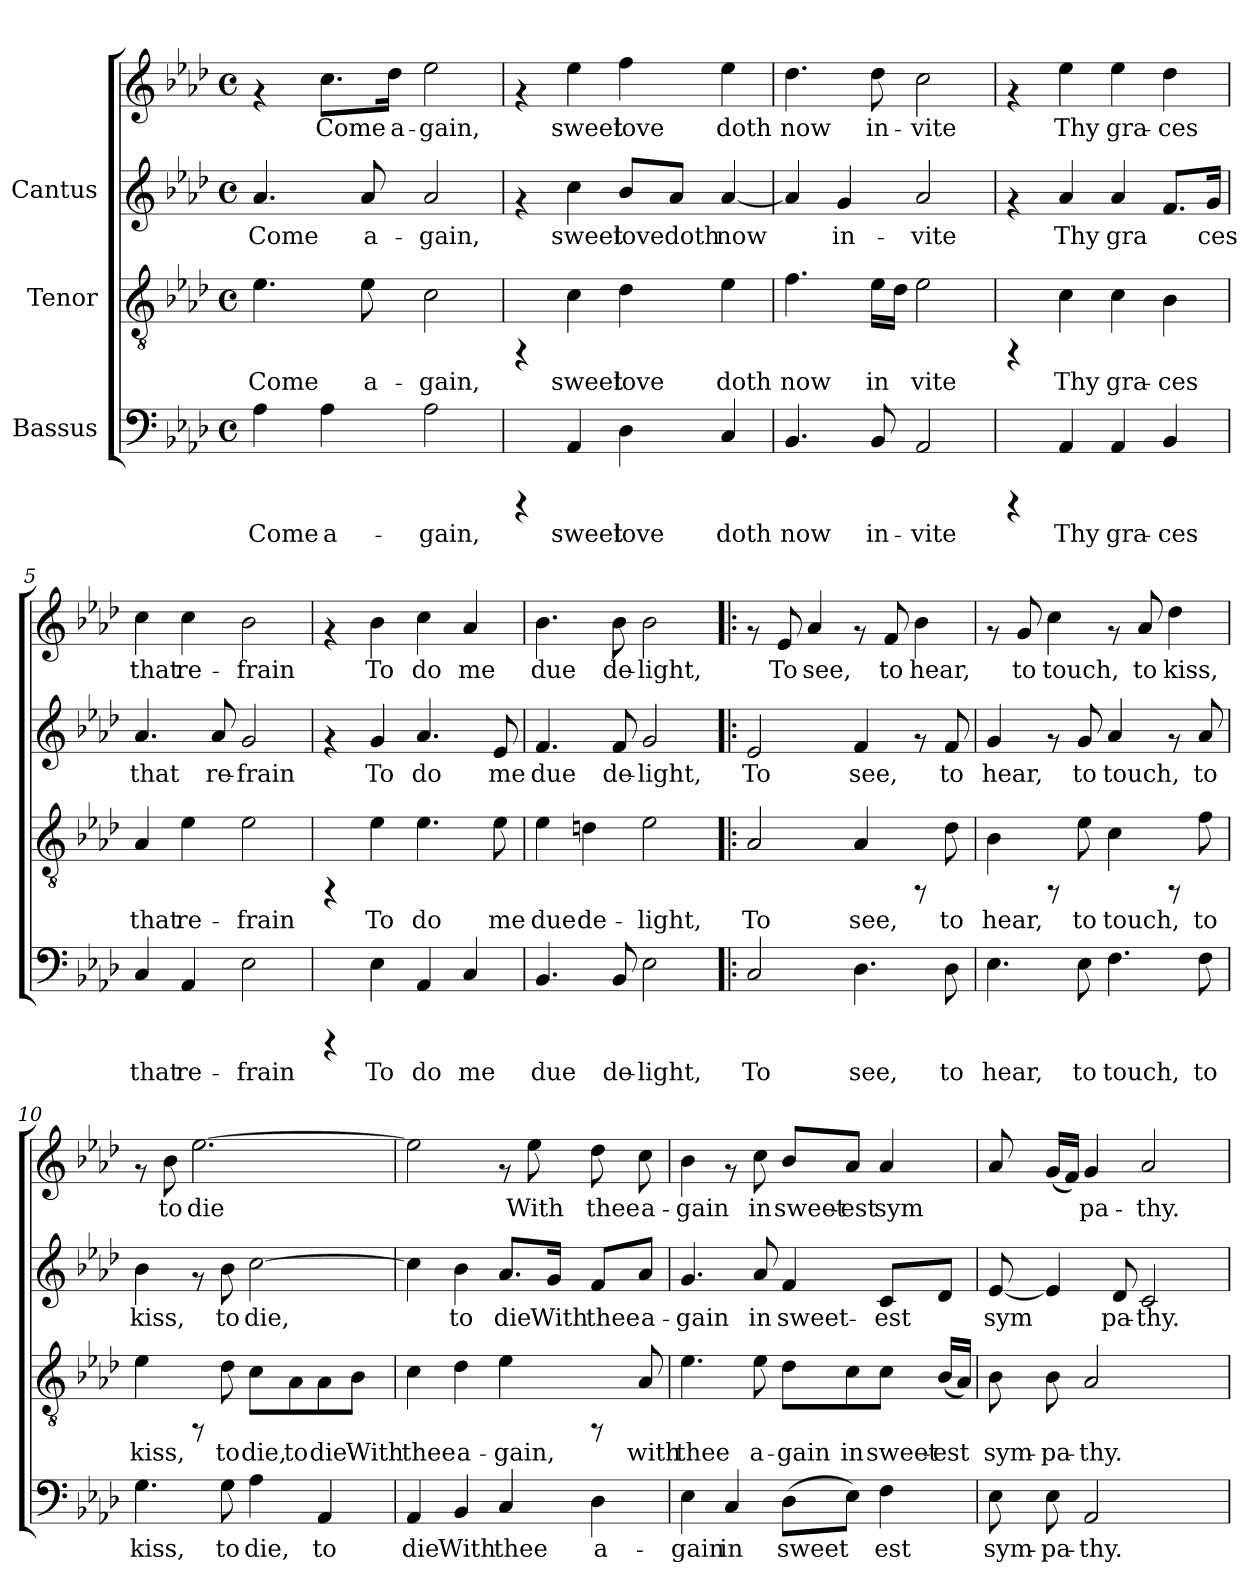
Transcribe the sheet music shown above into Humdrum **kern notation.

**kern	**text	**kern	**text	**kern	**text	**kern	**text
*part3	*part3	*part2	*part2	*part1	*part1	*part1	*part1
*staff4	*staff4	*staff3	*staff3	*staff2	*staff2	*staff1	*staff1
*I"Bassus	*	*I"Tenor	*	*I"Cantus	*	*	*
!!LO:PB:g=z
*stria5	*	*stria5	*	*stria5	*	*stria5	*
*clefF4	*	*clefGv2	*	*clefG2	*	*clefG2	*
*k[b-e-a-d-]	*	*k[b-e-a-d-]	*	*k[b-e-a-d-]	*	*k[b-e-a-d-]	*
*A-:	*	*A-:	*	*A-:	*	*A-:	*
*M4/4	*	*M4/4	*	*M4/4	*	*M4/4	*
*met(c)	*	*met(c)	*	*met(c)	*	*met(c)	*
*MM108	*	*MM108	*	*MM108	*	*MM108	*
=1	=1	=1	=1	=1	=1	=1	=1
!	!LO:LY:b:cj	!	!LO:LY:b:cj	!	!LO:LY:b:cj	!	!
4A-\	Come	4.e-\	Come	4.a-/	Come	4rf	.
!	!LO:LY:b:cj	!	!	!	!	!	!LO:LY:b:cj
4A-\	a-	.	.	.	.	8.cc\L	Come
!	!	!	!LO:LY:b:cj	!	!LO:LY:b:cj	!	!
.	.	8e-\	a-	8a-/	a-	.	.
!	!	!	!	!	!	!	!LO:LY:b:cj
.	.	.	.	.	.	16dd-\J	a-
!	!LO:LY:b:cj	!	!LO:LY:b:cj	!	!LO:LY:b:cj	!	!LO:LY:b:cj
2A-\	-gain,	2c\	-gain,	2a-/	-gain,	2ee-\	-gain,
=2	=2	=2	=2	=2	=2	=2	=2
4rCCC	.	4rFF	.	4rf	.	4rf	.
!	!LO:LY:b:cj	!	!LO:LY:b:cj	!	!LO:LY:b:cj	!	!LO:LY:b:cj
4AA-/	sweet	4c\	sweet	4cc\	sweet	4ee-\	sweet
!	!LO:LY:b:cj	!	!LO:LY:b:cj	!	!LO:LY:b:cj	!	!LO:LY:b:cj
4D-\	love	4d-\	love	8b-/L	love	4ff\	love
!	!	!	!	!	!LO:LY:b:cj	!	!
.	.	.	.	8a-/J	doth	.	.
!	!LO:LY:b:cj	!	!LO:LY:b:cj	!	!LO:LY:b:cj	!	!LO:LY:b:cj
4C/	doth	4e-\	doth	[<4a-/	now	4ee-\	doth
=3	=3	=3	=3	=3	=3	=3	=3
!	!LO:LY:b:cj	!	!LO:LY:b:cj	!	!LO:LY:b:cj	!	!LO:LY:b:cj
4.BB-/	now	4.f\	now	4a-/]	.	4.dd-\	now
!	!	!	!	!	!LO:LY:b:cj	!	!
.	.	.	.	4g/	in-	.	.
!	!LO:LY:b:cj	!	!LO:LY:b:cj	!	!	!	!LO:LY:b:cj
8BB-/	in-	16e-\L	in-	.	.	8dd-\	in-
!	!	!	!LO:LY:b:cj	!	!	!	!
.	.	16d-\J	-	.	.	.	.
!	!LO:LY:b:cj	!	!LO:LY:b:cj	!	!LO:LY:b:cj	!	!LO:LY:b:cj
2AA-/	-vite	2e-\	vite	2a-/	-vite	2cc\	-vite
=4	=4	=4	=4	=4	=4	=4	=4
4rCCC	.	4rFF	.	4rf	.	4rf	.
!	!LO:LY:b:cj	!	!LO:LY:b:cj	!	!LO:LY:b:cj	!	!LO:LY:b:cj
4AA-/	Thy	4c\	Thy	4a-/	Thy	4ee-\	Thy
!	!LO:LY:b:cj	!	!LO:LY:b:cj	!	!LO:LY:b:cj	!	!LO:LY:b:cj
4AA-/	gra-	4c\	gra-	4a-/	gra-	4ee-\	gra-
!	!LO:LY:b:cj	!	!LO:LY:b:cj	!	!LO:LY:b:cj	!	!LO:LY:b:cj
4BB-/	-ces	4B-\	-ces	8.f/L	-	4dd-\	-ces
!	!	!	!	!	!LO:LY:b:cj	!	!
.	.	.	.	16g/J	ces	.	.
!!LO:PB:g=z
=5	=5	=5	=5	=5	=5	=5	=5
!	!LO:LY:b:cj	!	!LO:LY:b:cj	!	!LO:LY:b:cj	!	!LO:LY:b:cj
4C/	that	4A-/	that	4.a-/	that	4cc\	that
!	!LO:LY:b:cj	!	!LO:LY:b:cj	!	!	!	!LO:LY:b:cj
4AA-/	re-	4e-\	re-	.	.	4cc\	re-
!	!	!	!	!	!LO:LY:b:cj	!	!
.	.	.	.	8a-/	re-	.	.
!	!LO:LY:b:cj	!	!LO:LY:b:cj	!	!LO:LY:b:cj	!	!LO:LY:b:cj
2E-\	-frain	2e-\	-frain	2g/	-frain	2b-\	-frain
=6	=6	=6	=6	=6	=6	=6	=6
4rCCC	.	4rFF	.	4rf	.	4rf	.
!	!LO:LY:b:cj	!	!LO:LY:b:cj	!	!LO:LY:b:cj	!	!LO:LY:b:cj
4E-\	To	4e-\	To	4g/	To	4b-\	To
!	!LO:LY:b:cj	!	!LO:LY:b:cj	!	!LO:LY:b:cj	!	!LO:LY:b:cj
4AA-/	do	4.e-\	do	4.a-/	do	4cc\	do
!	!LO:LY:b:cj	!	!	!	!	!	!LO:LY:b:cj
4C/	me	.	.	.	.	4a-/	me
!	!	!	!LO:LY:b:cj	!	!LO:LY:b:cj	!	!
.	.	8e-\	me	8e-/	me	.	.
=7	=7	=7	=7	=7	=7	=7	=7
!	!LO:LY:b:cj	!	!LO:LY:b:cj	!	!LO:LY:b:cj	!	!LO:LY:b:cj
4.BB-/	due	4e-\	due	4.f/	due	4.b-\	due
!	!	!	!LO:LY:b:cj	!	!	!	!
.	.	4dn\	de-	.	.	.	.
!	!LO:LY:b:cj	!	!	!	!LO:LY:b:cj	!	!LO:LY:b:cj
8BB-/	de-	.	.	8f/	de-	8b-\	de-
!	!LO:LY:b:cj	!	!LO:LY:b:cj	!	!LO:LY:b:cj	!	!LO:LY:b:cj
2E-\	-light,	2e-\	-light,	2g/	-light,	2b-\	-light,
=8!|:	=8!|:	=8!|:	=8!|:	=8!|:	=8!|:	=8!|:	=8!|:
!	!LO:LY:b:cj	!	!LO:LY:b:cj	!	!LO:LY:b:cj	!	!
2C/	To	2A-/	To	2e-/	To	8rf	.
!	!	!	!	!	!	!	!LO:LY:b:cj
.	.	.	.	.	.	8e-/	To
!	!	!	!	!	!	!	!LO:LY:b:cj
.	.	.	.	.	.	4a-/	see,
!	!LO:LY:b:cj	!	!LO:LY:b:cj	!	!LO:LY:b:cj	!	!
4.D-\	see,	4A-/	see,	4f/	see,	8rf	.
!	!	!	!	!	!	!	!LO:LY:b:cj
.	.	.	.	.	.	8f/	to
!	!	!	!	!	!	!	!LO:LY:b:cj
.	.	8rFF	.	8rf	.	4b-\	hear,
!	!LO:LY:b:cj	!	!LO:LY:b:cj	!	!LO:LY:b:cj	!	!
8D-\	to	8d-\	to	8f/	to	.	.
!!LO:LB:g=z
=9	=9	=9	=9	=9	=9	=9	=9
!	!LO:LY:b:cj	!	!LO:LY:b:cj	!	!LO:LY:b:cj	!	!
4.E-\	hear,	4B-\	hear,	4g/	hear,	8rf	.
!	!	!	!	!	!	!	!LO:LY:b:cj
.	.	.	.	.	.	8g/	to
!	!	!	!	!	!	!	!LO:LY:b:cj
.	.	8rFF	.	8rf	.	4cc\	touch,
!	!LO:LY:b:cj	!	!LO:LY:b:cj	!	!LO:LY:b:cj	!	!
8E-\	to	8e-\	to	8g/	to	.	.
!	!LO:LY:b:cj	!	!LO:LY:b:cj	!	!LO:LY:b:cj	!	!
4.F\	touch,	4c\	touch,	4a-/	touch,	8rf	.
!	!	!	!	!	!	!	!LO:LY:b:cj
.	.	.	.	.	.	8a-/	to
!	!	!	!	!	!	!	!LO:LY:b:cj
.	.	8rFF	.	8rf	.	4dd-\	kiss,
!	!LO:LY:b:cj	!	!LO:LY:b:cj	!	!LO:LY:b:cj	!	!
8F\	to	8f\	to	8a-/	to	.	.
=10	=10	=10	=10	=10	=10	=10	=10
!	!LO:LY:b:cj	!	!LO:LY:b:cj	!	!LO:LY:b:cj	!	!
4.G\	kiss,	4e-\	kiss,	4b-\	kiss,	8rf	.
!	!	!	!	!	!	!	!LO:LY:b:cj
.	.	.	.	.	.	8b-\	to
!	!	!	!	!	!	!	!LO:LY:b:cj
.	.	8rFF	.	8rf	.	[>2.ee-\	die
!	!LO:LY:b:cj	!	!LO:LY:b:cj	!	!LO:LY:b:cj	!	!
8G\	to	8d-\	to	8b-\	to	.	.
!	!LO:LY:b:cj	!	!LO:LY:b:cj	!	!LO:LY:b:cj	!	!
4A-\	die,	8c\L	die,	[>2cc\	die,	.	.
!	!	!	!LO:LY:b:cj	!	!	!	!
.	.	8A-\	to	.	.	.	.
!	!LO:LY:b:cj	!	!LO:LY:b:cj	!	!	!	!
4AA-/	to	8A-\	die	.	.	.	.
!	!	!	!LO:LY:b:cj	!	!	!	!
.	.	8B-\J	With	.	.	.	.
=11	=11	=11	=11	=11	=11	=11	=11
!	!LO:LY:b:cj	!	!LO:LY:b:cj	!	!LO:LY:b:cj	!	!LO:LY:b:cj
4AA-/	die	4c\	thee	4cc\]	-	2ee-\]	.
!	!LO:LY:b:cj	!	!LO:LY:b:cj	!	!LO:LY:b:cj	!	!
4BB-/	With	4d-\	a-	4b-\	to	.	.
!	!LO:LY:b:cj	!	!LO:LY:b:cj	!	!LO:LY:b:cj	!	!
4C/	thee	4e-\	-gain,	8.a-/L	die	8rf	.
!	!	!	!	!	!	!	!LO:LY:b:cj
.	.	.	.	.	.	8ee-\	With
!	!	!	!	!	!LO:LY:b:cj	!	!
.	.	.	.	16g/J	With	.	.
!	!LO:LY:b:cj	!	!	!	!LO:LY:b:cj	!	!LO:LY:b:cj
4D-\	a-	8rFF	.	8f/L	thee	8dd-\	thee
!	!	!	!LO:LY:b:cj	!	!LO:LY:b:cj	!	!LO:LY:b:cj
.	.	8A-/	with	8a-/J	a-	8cc\	a-
!!LO:PB:g=z
=12	=12	=12	=12	=12	=12	=12	=12
!	!LO:LY:b:cj	!	!LO:LY:b:cj	!	!LO:LY:b:cj	!	!LO:LY:b:cj
4E-\	-gain	4.e-\	thee	4.g/	gain	4b-\	-gain
!	!LO:LY:b:cj	!	!	!	!	!	!
4C/	in	.	.	.	.	8rf	.
!	!	!	!LO:LY:b:cj	!	!LO:LY:b:cj	!	!LO:LY:b:cj
.	.	8e-\	a-	8a-/	in	8cc\	in
!	!LO:LY:b:cj	!	!LO:LY:b:cj	!	!LO:LY:b:cj	!	!LO:LY:b:cj
(>8D-\L	sweet-	8d-\L	-gain	4f/	sweet-	8b-/L	sweet-
!	!LO:LY:b:cj	!	!LO:LY:b:cj	!	!	!	!LO:LY:b:cj
8E-\J)	-	8c\	in	.	.	8a-/J	-est
!	!LO:LY:b:cj	!	!LO:LY:b:cj	!	!LO:LY:b:cj	!	!LO:LY:b:cj
4F\	est	8c\J	sweet-	8c/L	-est	4a-/	sym
!	!	!	!LO:LY:b:cj	!	!LO:LY:b:cj	!	!
.	.	(<16B-/L	-est	8d-/J	.	.	.
!	!	!	!LO:LY:b:cj	!	!	!	!
.	.	16A-/J)	.	.	.	.	.
=13	=13	=13	=13	=13	=13	=13	=13
!	!LO:LY:b:cj	!	!LO:LY:b:cj	!	!LO:LY:b:cj	!	!LO:LY:b:cj
8E-\	sym-	8B-\	sym-	[<8e-/	sym-	8a-/	-
!	!LO:LY:b:cj	!	!LO:LY:b:cj	!	!LO:LY:b:cj	!	!LO:LY:b:cj
8E-\	-pa-	8B-\	-pa-	4e-/]	-	(<16g/L	--
!	!	!	!	!	!	!	!LO:LY:b:cj
.	.	.	.	.	.	16f/J)	-
!	!LO:LY:b:cj	!	!LO:LY:b:cj	!	!	!	!LO:LY:b:cj
2AA-/	-thy.	2A-/	-thy.	.	.	4g/	pa-
!	!	!	!	!	!LO:LY:b:cj	!	!
.	.	.	.	8d-/	pa-	.	.
!	!	!	!	!	!LO:LY:b:cj	!	!LO:LY:b:cj
.	.	.	.	2c/	-thy.	2a-/	-thy.
4ryy	.	4ryy	.	.	.	.	.
=	=	=	=	=	=	=	=
*-	*-	*-	*-	*-	*-	*-	*-
